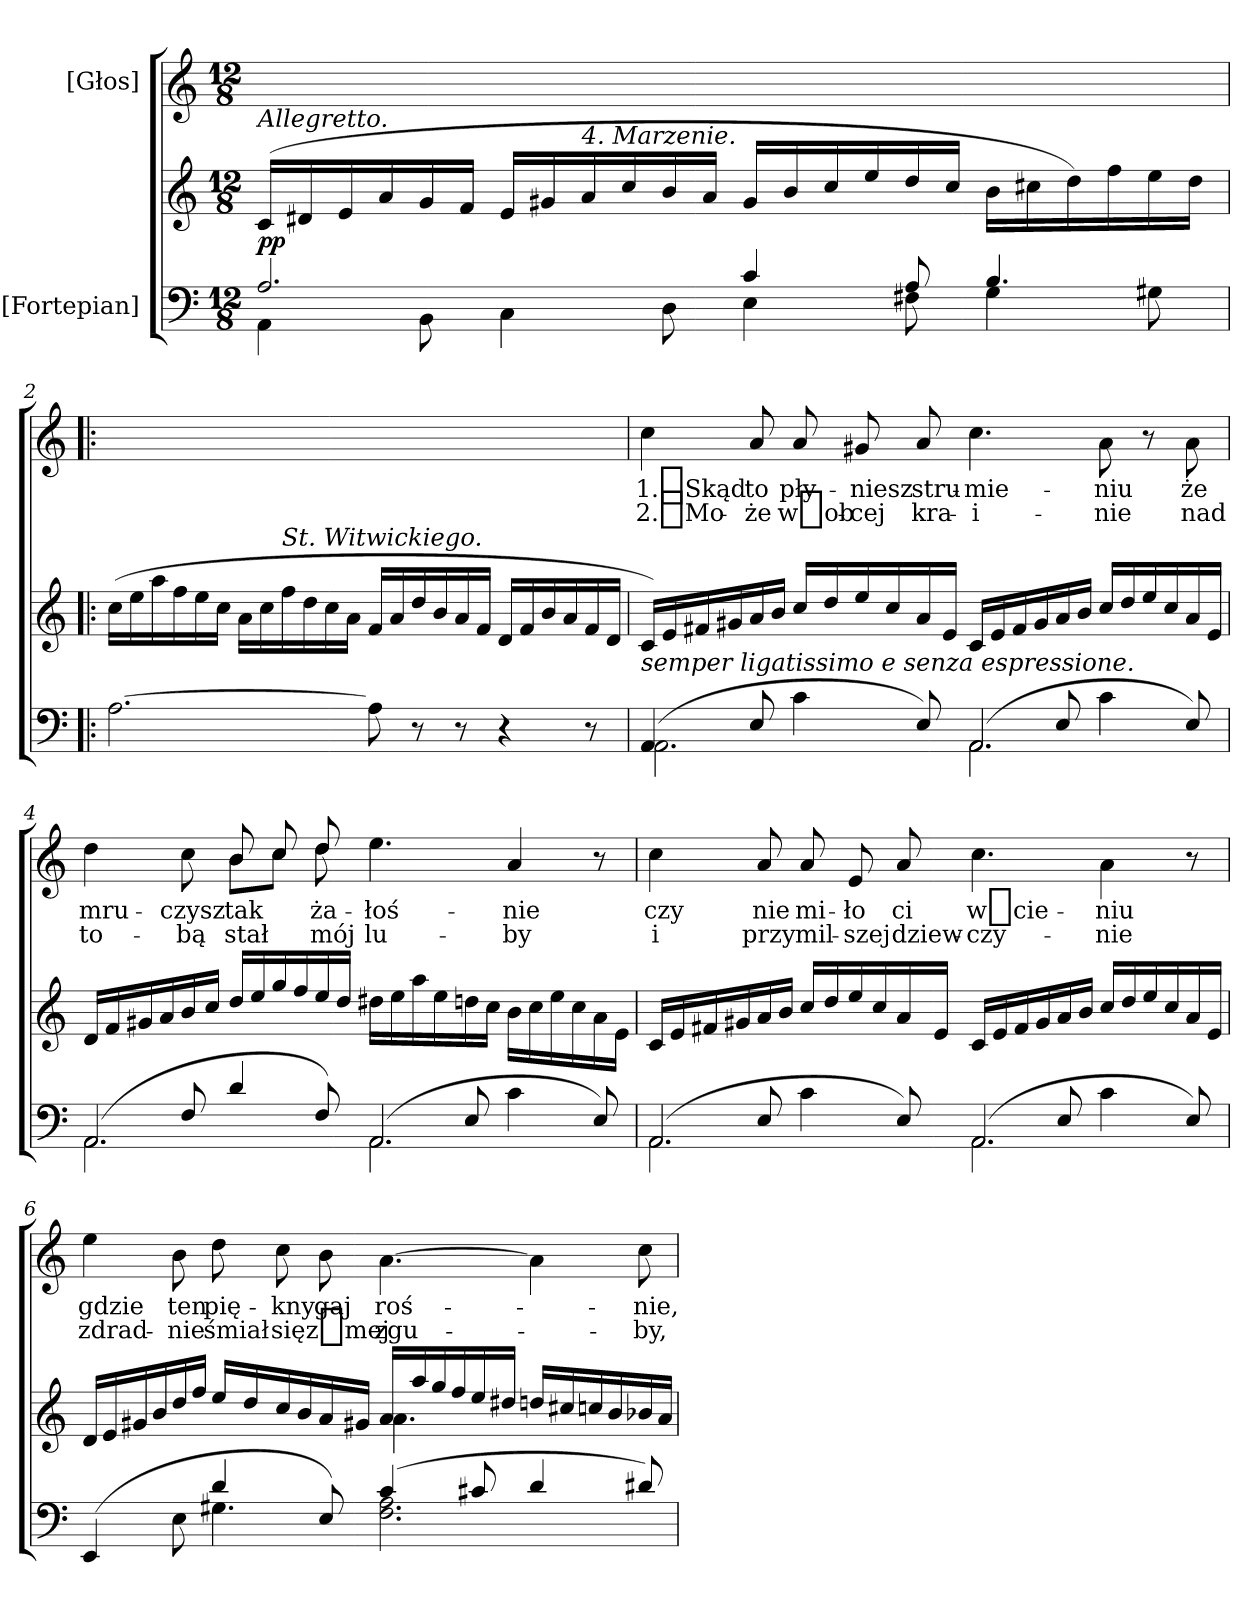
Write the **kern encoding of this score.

**kern	**kern	**dynam	**kern	**text	**text
*part2	*part2	*part2	*part1	*part1	*part1
*staff3	*staff2	*staff2/3	*staff1	*staff1	*staff1
*I"[Fortepian]	*	*	*I"[Głos]	*	*
*clefF4	*clefG2	*	*clefG2	*	*
*k[]	*k[]	*	*k[]	*	*
*M12/8	*M12/8	*	*M12/8	*	*
=1	=1	=1	=1	=1	=1
*^	*	*	*	*	*
!	!	!LO:TX:a:i:t=Allegretto.	!	!	!	!
2.A/	4AA\	(<16c/LL	pp.	1.ryy	.	.
.	.	16d#X/	.	.	.	.
.	.	16e/	.	.	.	.
.	.	16a/	.	.	.	.
.	8BB\	16g/	.	.	.	.
.	.	16f/JJ	.	.	.	.
.	4C\	16e/LL	.	.	.	.
.	.	16g#X/	.	.	.	.
!	!	!LO:TX:a:i:t=4. Marzenie.	!	!	!	!
.	.	16a/	.	.	.	.
.	.	16cc/	.	.	.	.
.	8D\	16b/	.	.	.	.
.	.	16a/JJ	.	.	.	.
4c/	4E\	16g#/LL	.	.	.	.
.	.	16b/	.	.	.	.
.	.	16cc/	.	.	.	.
.	.	16ee/	.	.	.	.
8A/	8F#X\	16dd/	.	.	.	.
.	.	16cc/JJ	.	.	.	.
4.B/	4G\	16b\LL	.	.	.	.
.	.	16cc#X\	.	.	.	.
.	.	16dd\)	.	.	.	.
.	.	16ff\	.	.	.	.
.	8G#X\	16ee\	.	.	.	.
.	.	16dd\JJ	.	.	.	.
*v	*v	*	*	*	*	*
=2!|:	=2!|:	=2!|:	=2!|:	=2!|:	=2!|:
[2.A\	(16cc\LL	.	1.ryy	.	.
.	16ee\	.	.	.	.
.	16aa\	.	.	.	.
.	16ff\	.	.	.	.
.	16ee\	.	.	.	.
.	16cc\JJ	.	.	.	.
.	16a\LL	.	.	.	.
.	16cc\	.	.	.	.
!	!LO:TX:a:i:t=St. Witwickiego.	!	!	!	!
.	16ff\	.	.	.	.
.	16dd\	.	.	.	.
.	16cc\	.	.	.	.
.	16a\JJ	.	.	.	.
8A\]	16f/LL	.	.	.	.
.	16a/	.	.	.	.
8r	16dd/	.	.	.	.
.	16b/	.	.	.	.
8r	16a/	.	.	.	.
.	16f/JJ	.	.	.	.
4r	16d/LL	.	.	.	.
.	16f/	.	.	.	.
.	16b/	.	.	.	.
.	16a/	.	.	.	.
8r	16f/	.	.	.	.
.	16d/JJ	.	.	.	.
=3	=3	=3	=3	=3	=3
!	!LO:TX:b:i:t=semper ligatissimo e senza espressione.	!	!	!	!
!LO:N:vis=2.	!	!	!	!	!
*^	*	*	*	*	*
(4AA/	2.AA\	16c/LL)	.	4cc\	1._Skąd	2._Mo-
.	.	16e/	.	.	.	.
.	.	16f#X/	.	.	.	.
.	.	16g#X/	.	.	.	.
8E/	.	16a/	.	8a/	to	-że
.	.	16b/JJ	.	.	.	.
4c\	.	16cc/LL	.	8a/	pły-	w_ob-
.	.	16dd/	.	.	.	.
.	.	16ee/	.	8g#X/	-niesz	-cej
.	.	16cc/	.	.	.	.
8E/)	.	16a/	.	8a/	stru-	kra-
.	.	16e/JJ	.	.	.	.
!LO:N:vis=2.	!	!	!	!	!	!
(4AA/	2.AA\	16c/LL	.	4.cc\	-mie-	-i-
.	.	16e/	.	.	.	.
.	.	16f#/	.	.	.	.
.	.	16g#/	.	.	.	.
8E/	.	16a/	.	.	.	.
.	.	16b/JJ	.	.	.	.
4c\	.	16cc/LL	.	8a\	-niu	-nie
.	.	16dd/	.	.	.	.
.	.	16ee/	.	8r	.	.
.	.	16cc/	.	.	.	.
8E/)	.	16a/	.	8a\	że	nad
.	.	16e/JJ	.	.	.	.
=4	=4	=4	=4	=4	=4	=4
!LO:N:vis=2.	!	!	!	!	!	!
*	*	*	*	*^	*	*
(4AA/	2.AA\	16d/LL	.	4dd\	4.ryy	mru-	to-
.	.	16f/	.	.	.	.	.
.	.	16g#X/	.	.	.	.	.
.	.	16a/	.	.	.	.	.
8F/	.	16b/	.	8cc\	.	-czysz	-bą
.	.	16cc/JJ	.	.	.	.	.
4d/	.	16dd/LL	.	8b/	8b\L	tak	stał
.	.	16ee/	.	.	.	.	.
.	.	16gg/	.	8cc/	8cc\J	.	.
.	.	16ff/	.	.	.	.	.
8F/)	.	16ee/	.	8dd/	8dd\	ża-	mój
.	.	16dd/JJ	.	.	.	.	.
!LO:N:vis=2.	!	!	!	!	!	!	!
(4AA/	2.AA\	16dd#X\LL	.	4.ee\	4ryy	-łoś-	lu-
.	.	16ee\	.	.	.	.	.
.	.	16aa\	.	.	.	.	.
.	.	16ee\	.	.	.	.	.
8E/	.	16ddn\	.	.	2ryy	.	.
.	.	16cc\JJ	.	.	.	.	.
4c\	.	16b\LL	.	4a/	.	-nie	-by
.	.	16cc\	.	.	.	.	.
.	.	16ee\	.	.	.	.	.
.	.	16cc\	.	.	.	.	.
8E/)	.	16a\	.	8r	.	.	.
.	.	16e\JJ	.	.	.	.	.
*	*	*	*	*v	*v	*	*
=5	=5	=5	=5	=5	=5	=5
!LO:N:vis=2.	!	!	!	!	!	!
(4AA/	2.AA\	16c/LL	.	4cc\	czy	i
.	.	16e/	.	.	.	.
.	.	16f#X/	.	.	.	.
.	.	16g#X/	.	.	.	.
8E/	.	16a/	.	8a/	nie	przy
.	.	16b/JJ	.	.	.	.
4c\	.	16cc/LL	.	8a/	mi-	mil-
.	.	16dd/	.	.	.	.
.	.	16ee/	.	8e/	-ło	-szej
.	.	16cc/	.	.	.	.
8E/)	.	16a/	.	8a/	ci	dziew-
.	.	16e/JJ	.	.	.	.
!LO:N:vis=2.	!	!	!	!	!	!
(4AA/	2.AA\	16c/LL	.	4.cc\	w_cie-	-czy-
.	.	16e/	.	.	.	.
.	.	16f#/	.	.	.	.
.	.	16g#/	.	.	.	.
8E/	.	16a/	.	.	.	.
.	.	16b/JJ	.	.	.	.
4c\	.	16cc/LL	.	4a\	-niu	-nie
.	.	16dd/	.	.	.	.
.	.	16ee/	.	.	.	.
.	.	16cc/	.	.	.	.
8E/)	.	16a/	.	8r	.	.
.	.	16e/JJ	.	.	.	.
=6	=6	=6	=6	=6	=6	=6
*	*	*^	*	*	*	*
(4EE/	4.ryy	16d/LL	2.ryy	.	4ee\	gdzie	zdrad-
.	.	16e/	.	.	.	.	.
.	.	16g#X/	.	.	.	.	.
.	.	16b/	.	.	.	.	.
8E\	.	16dd/	.	.	8b\	ten	-nie
.	.	16ff/JJ	.	.	.	.	.
4d/	4.G#X\	16ee/LL	.	.	8dd\	pię-	śmiał
.	.	16dd/	.	.	.	.	.
.	.	16cc/	.	.	8cc\	-kny	się
.	.	16b/	.	.	.	.	.
8E/)	.	16a/	.	.	8b\	gaj	z_mej
.	.	16g#X/JJ	.	.	.	.	.
(4c/	2.F\ 2.A\	16a/LL	4.a\	.	[4.a\	roś-	zgu-
.	.	16aa/	.	.	.	.	.
.	.	16gg/	.	.	.	.	.
.	.	16ff/	.	.	.	.	.
8c#X/	.	16ee/	.	.	.	.	.
.	.	16dd#X/JJ	.	.	.	.	.
4d/	.	16ddn/LL	8ryy	.	4a\]	.	.
.	.	16cc#X/	.	.	.	.	.
.	.	16ccn/	4ryy	.	.	.	.
.	.	16b/	.	.	.	.	.
8d#X/)	.	16b-X/	.	.	8cc\	-nie,	-by,
.	.	16a/JJ	.	.	.	.	.
*v	*v	*	*	*	*	*	*
*	*v	*v	*	*	*	*
=	=	=	=	=	=
*-	*-	*-	*-	*-	*-
